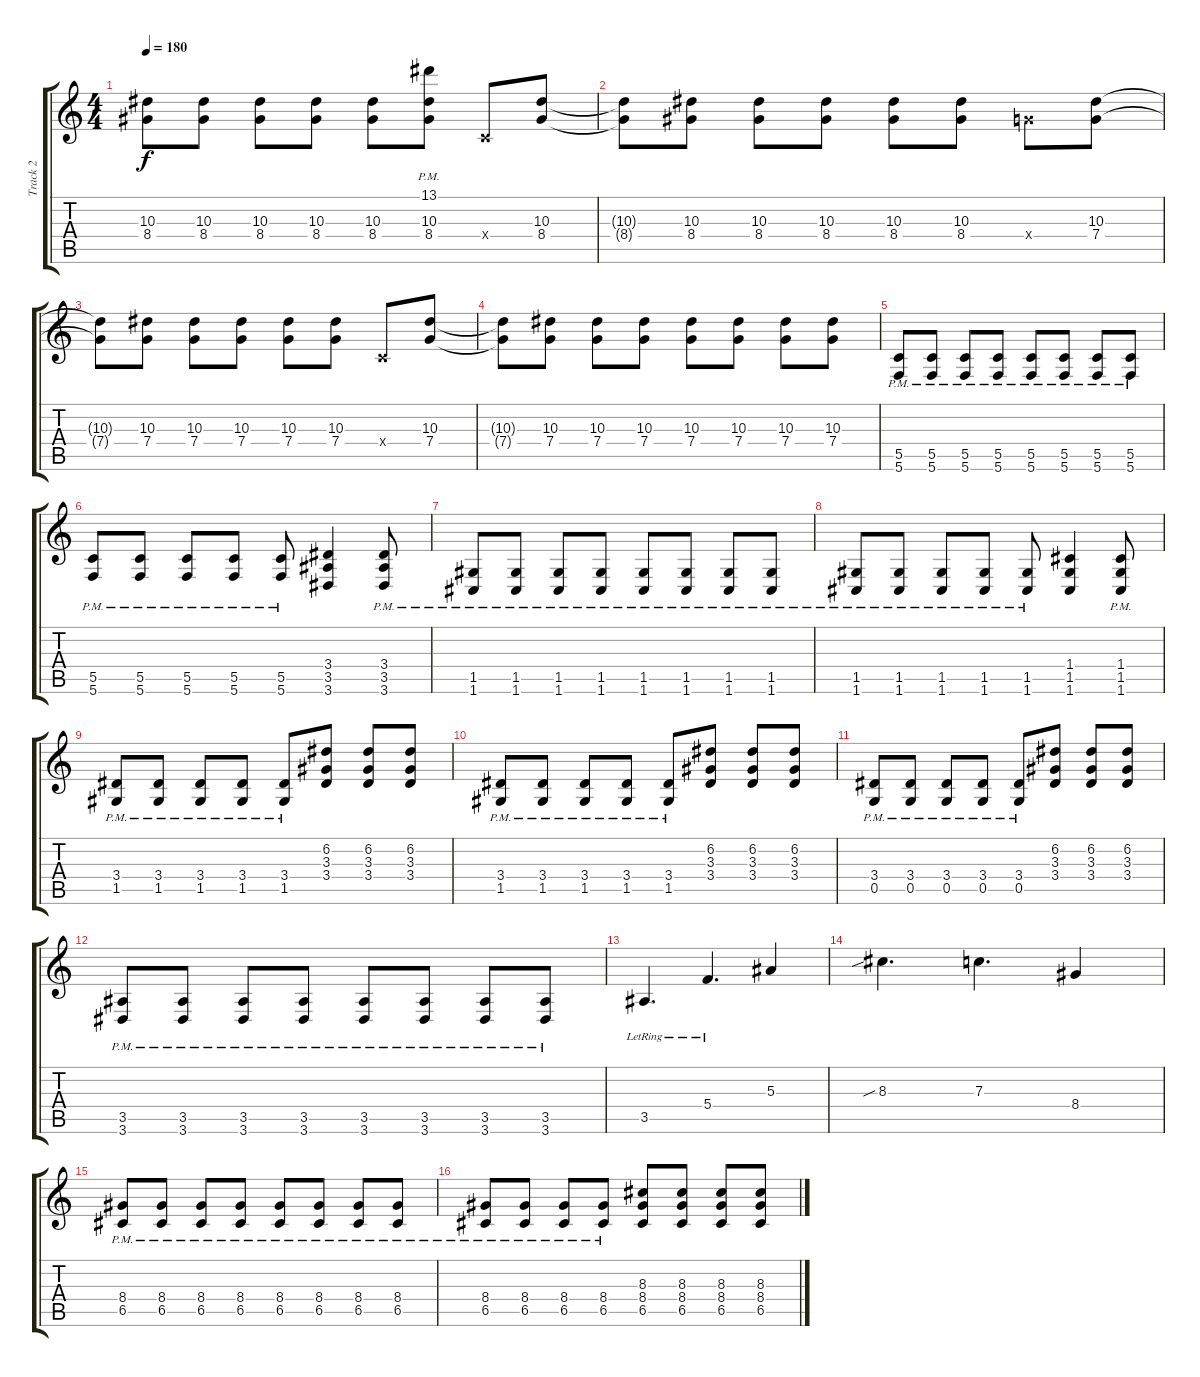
\track ("Track 2" "Track 2") {instrument overdrivenguitar}
\staff {score tabs}
\tuning (D4 A3 F3 C3 G2 C2) {hide}
\ts (4 4)
\tempo 180
\clef g2
\ks c
(10.3{t} 8.4{t}).8{dy f} (10.3 8.4).8 (10.3 8.4).8 (10.3 8.4).8 (10.3 8.4).8 (13.1{pm} 10.3 8.4).8 0.4{x}.8 (10.3 8.4).8 |
(10.3{t} 8.4{t}).8 (10.3 8.4).8 (10.3 8.4).8 (10.3 8.4).8 (10.3 8.4).8 (10.3 8.4).8 7.4{x}.8 (10.3 7.4).8 |
(10.3{t} 7.4{t}).8 (10.3 7.4).8 (10.3 7.4).8 (10.3 7.4).8 (10.3 7.4).8 (10.3 7.4).8 0.4{x}.8 (10.3 7.4).8 |
(10.3{t} 7.4{t}).8 (10.3 7.4).8 (10.3 7.4).8 (10.3 7.4).8 (10.3 7.4).8 (10.3 7.4).8 (10.3 7.4).8 (10.3 7.4).8 |
(5.5{pm} 5.6{pm}).8 (5.5{pm} 5.6{pm}).8 (5.5{pm} 5.6{pm}).8 (5.5{pm} 5.6{pm}).8 (5.5{pm} 5.6{pm}).8 (5.5{pm} 5.6{pm}).8 (5.5{pm} 5.6{pm}).8 (5.5{pm} 5.6{pm}).8 |
(5.5{pm} 5.6{pm}).8 (5.5{pm} 5.6{pm}).8 (5.5{pm} 5.6{pm}).8 (5.5{pm} 5.6{pm}).8 (5.5{pm} 5.6{pm}).8 (3.4 3.5 3.6).4 (3.4 3.5{pm} 3.6{pm}).8 |
(1.5{pm} 1.6{pm}).8 (1.5{pm} 1.6{pm}).8 (1.5{pm} 1.6{pm}).8 (1.5{pm} 1.6{pm}).8 (1.5{pm} 1.6{pm}).8 (1.5{pm} 1.6{pm}).8 (1.5{pm} 1.6{pm}).8 (1.5{pm} 1.6{pm}).8 |
(1.5{pm} 1.6{pm}).8 (1.5{pm} 1.6{pm}).8 (1.5{pm} 1.6{pm}).8 (1.5{pm} 1.6{pm}).8 (1.5{pm} 1.6{pm}).8 (1.4 1.5 1.6).4 (1.4 1.5{pm} 1.6{pm}).8 |
(3.4{pm} 1.5{pm}).8 (3.4{pm} 1.5{pm}).8 (3.4{pm} 1.5{pm}).8 (3.4{pm} 1.5{pm}).8 (3.4{pm} 1.5{pm}).8 (6.2 3.3 3.4).8 (6.2 3.3 3.4).8 (6.2 3.3 3.4).8 |
(3.4{pm} 1.5{pm}).8 (3.4{pm} 1.5{pm}).8 (3.4{pm} 1.5{pm}).8 (3.4{pm} 1.5{pm}).8 (3.4{pm} 1.5{pm}).8 (6.2 3.3 3.4).8 (6.2 3.3 3.4).8 (6.2 3.3 3.4).8 |
(3.4{pm} 0.5{pm}).8 (3.4{pm} 0.5{pm}).8 (3.4{pm} 0.5{pm}).8 (3.4{pm} 0.5{pm}).8 (3.4{pm} 0.5{pm}).8 (6.2 3.3 3.4).8 (6.2 3.3 3.4).8 (6.2 3.3 3.4).8 |
(3.5{pm} 3.6{pm}).8 (3.5{pm} 3.6{pm}).8 (3.5{pm} 3.6{pm}).8 (3.5{pm} 3.6{pm}).8 (3.5{pm} 3.6{pm}).8 (3.5{pm} 3.6{pm}).8 (3.5{pm} 3.6{pm}).8 (3.5{pm} 3.6{pm}).8 |
3.5{lr}.4{d} 5.4{lr}.4{d} 5.3.4 |
8.3{sib}.4{d} 7.3.4{d} 8.4.4 |
(8.4{pm} 6.5{pm}).8 (8.4{pm} 6.5{pm}).8 (8.4{pm} 6.5{pm}).8 (8.4{pm} 6.5{pm}).8 (8.4{pm} 6.5{pm}).8 (8.4{pm} 6.5{pm}).8 (8.4{pm} 6.5{pm}).8 (8.4{pm} 6.5{pm}).8 |
(8.4{pm} 6.5{pm}).8 (8.4{pm} 6.5{pm}).8 (8.4{pm} 6.5{pm}).8 (8.4{pm} 6.5{pm}).8 (8.3 8.4 6.5).8 (8.3 8.4 6.5).8 (8.3 8.4 6.5).8 (8.3 8.4 6.5).8
